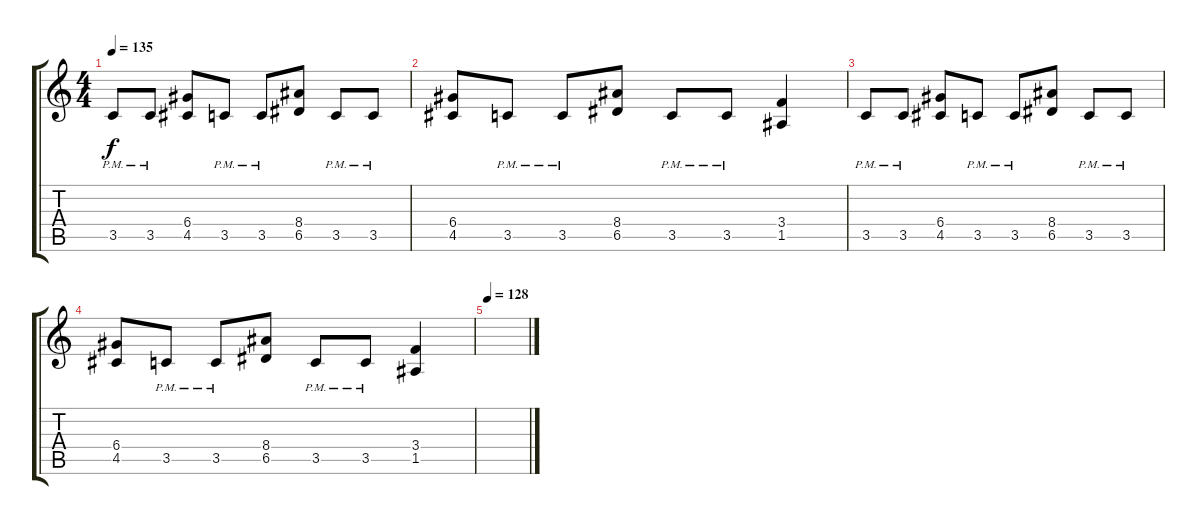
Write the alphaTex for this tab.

\track "" {instrument overdrivenguitar}
\staff {score tabs}
\tuning (E4 B3 G3 D3 A2 E2) {hide}
\ts (4 4)
\tempo 135
\clef g2
\ks c
3.5{pm}.8{dy f} 3.5{pm}.8 (6.4 4.5).8 3.5{pm}.8 3.5{pm}.8 (8.4 6.5).8 3.5{pm}.8 3.5{pm}.8 |
(6.4 4.5).8 3.5{pm}.8 3.5{pm}.8 (8.4 6.5).8 3.5{pm}.8 3.5{pm}.8 (3.4 1.5).4 |
3.5{pm}.8 3.5{pm}.8 (6.4 4.5).8 3.5{pm}.8 3.5{pm}.8 (8.4 6.5).8 3.5{pm}.8 3.5{pm}.8 |
(6.4 4.5).8 3.5{pm}.8 3.5{pm}.8 (8.4 6.5).8 3.5{pm}.8 3.5{pm}.8 (3.4 1.5).4 |
\tempo 128
